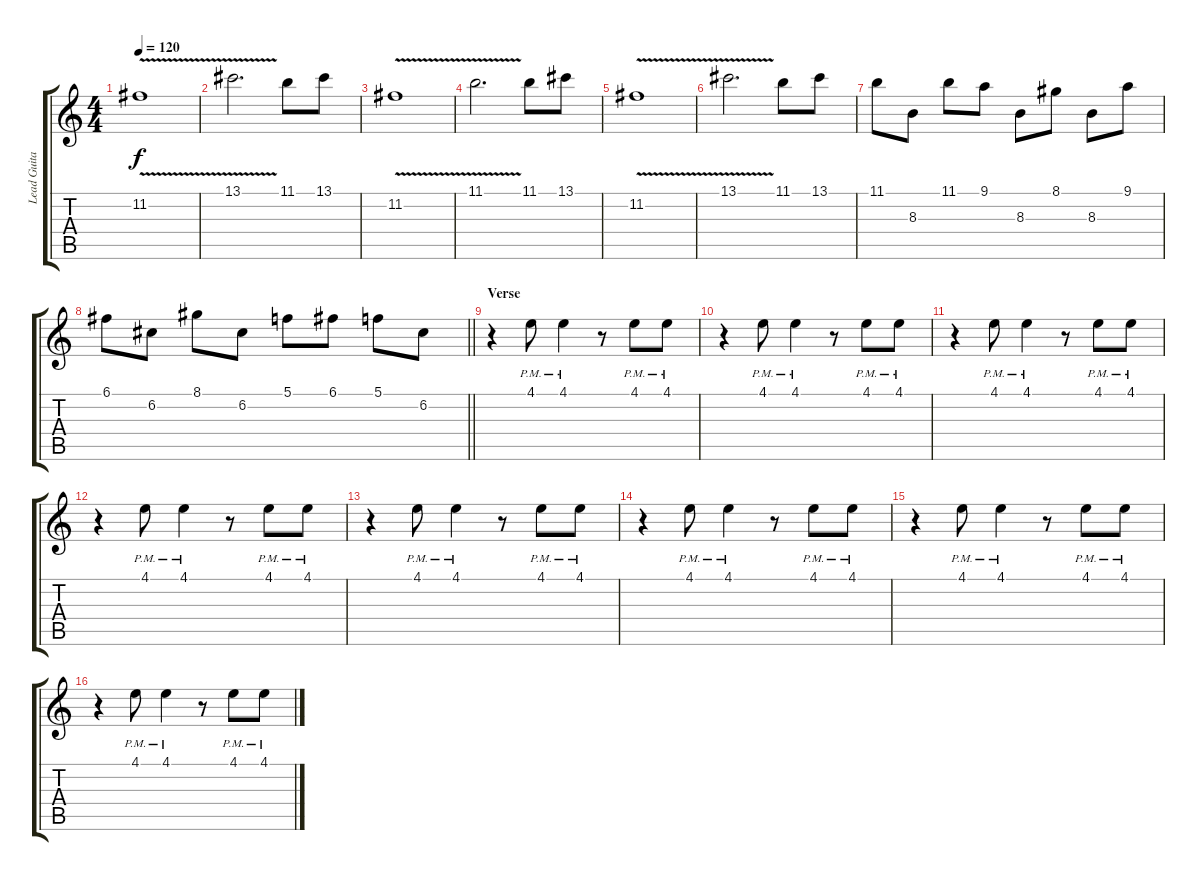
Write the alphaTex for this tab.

\track ("Lead Guitar 2" "Lead Guita") {instrument overdrivenguitar}
\staff {score tabs}
\tuning (C4 G3 Eb3 Bb2 F2 C2) {hide}
\ts (4 4)
\tempo 120
\clef g2
\ks c
11.2{v}.1{dy f volume 10 balance 8} |
13.1{v}.2{d} 11.1.8 13.1.8 |
11.2{v}.1 |
11.1{v}.2{d} 11.1.8 13.1.8 |
11.2{v}.1 |
13.1{v}.2{d} 11.1.8 13.1.8 |
11.1.8{volume 8 balance 5} 8.3.8 11.1.8 9.1.8 8.3.8 8.1.8 8.3.8 9.1.8 |
\barLineRight lightlight
6.1.8 6.2.8 8.1.8 6.2.8 5.1.8 6.1.8 5.1.8 6.2.8 |
\section ("" "Verse")
r.4{volume 5 balance 8 instrument electricguitarjazz} 4.1{pm}.8 4.1{pm}.4 r.8 4.1{pm}.8 4.1{pm}.8 |
r.4 4.1{pm}.8 4.1{pm}.4 r.8 4.1{pm}.8 4.1{pm}.8 |
r.4 4.1{pm}.8 4.1{pm}.4 r.8 4.1{pm}.8 4.1{pm}.8 |
r.4 4.1{pm}.8 4.1{pm}.4 r.8 4.1{pm}.8 4.1{pm}.8 |
r.4 4.1{pm}.8 4.1{pm}.4 r.8 4.1{pm}.8 4.1{pm}.8 |
r.4 4.1{pm}.8 4.1{pm}.4 r.8 4.1{pm}.8 4.1{pm}.8 |
r.4 4.1{pm}.8 4.1{pm}.4 r.8 4.1{pm}.8 4.1{pm}.8 |
r.4 4.1{pm}.8 4.1{pm}.4 r.8 4.1{pm}.8 4.1{pm}.8
